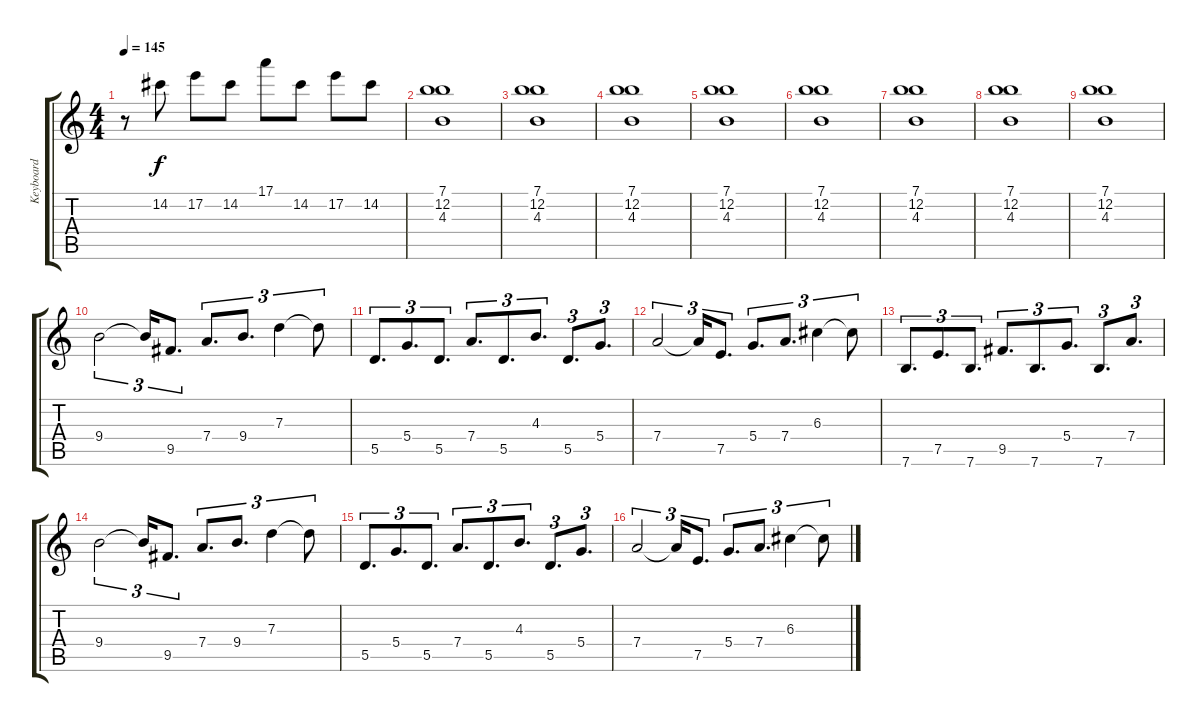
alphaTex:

\track ("Keyboard" "Keyboard") {instrument overdrivenguitar}
\staff {score tabs}
\tuning (E4 B3 G3 D3 A2 E2) {hide}
\ts (4 4)
\tempo 145
\clef g2
\ks c
r.8{dy f} 14.2.8 17.2.8 14.2.8 17.1.8 14.2.8 17.2.8 14.2.8 |
(7.1 12.2 4.3).1{instrument vibraphone} |
(7.1 12.2 4.3).1 |
(7.1 12.2 4.3).1 |
(7.1 12.2 4.3).1 |
(7.1 12.2 4.3).1 |
(7.1 12.2 4.3).1 |
(7.1 12.2 4.3).1 |
(7.1 12.2 4.3).1 |
9.4.2{tu (3 2) balance 4 instrument overdrivenguitar} 9.4{t}.16{tu (3 2)} 9.5.8{d tu (3 2)} 7.4.8{d tu (3 2)} 9.4.8{d tu (3 2)} 7.3.4{tu (3 2)} 7.3{t}.8{tu (3 2)} |
5.5.8{d tu (3 2)} 5.4.8{d tu (3 2)} 5.5.8{d tu (3 2)} 7.4.8{d tu (3 2)} 5.5.8{d tu (3 2)} 4.3.8{d tu (3 2)} 5.5.8{d tu (3 2)} 5.4.8{d tu (3 2)} |
7.4.2{tu (3 2)} 7.4{t}.16{tu (3 2)} 7.5.8{d tu (3 2)} 5.4.8{d tu (3 2)} 7.4.8{d tu (3 2)} 6.3.4{tu (3 2)} 6.3{t}.8{tu (3 2)} |
7.6.8{d tu (3 2)} 7.5.8{d tu (3 2)} 7.6.8{d tu (3 2)} 9.5.8{d tu (3 2)} 7.6.8{d tu (3 2)} 5.4.8{d tu (3 2)} 7.6.8{d tu (3 2)} 7.4.8{d tu (3 2)} |
9.4.2{tu (3 2)} 9.4{t}.16{tu (3 2)} 9.5.8{d tu (3 2)} 7.4.8{d tu (3 2)} 9.4.8{d tu (3 2)} 7.3.4{tu (3 2)} 7.3{t}.8{tu (3 2)} |
5.5.8{d tu (3 2)} 5.4.8{d tu (3 2)} 5.5.8{d tu (3 2)} 7.4.8{d tu (3 2)} 5.5.8{d tu (3 2)} 4.3.8{d tu (3 2)} 5.5.8{d tu (3 2)} 5.4.8{d tu (3 2)} |
7.4.2{tu (3 2)} 7.4{t}.16{tu (3 2)} 7.5.8{d tu (3 2)} 5.4.8{d tu (3 2)} 7.4.8{d tu (3 2)} 6.3.4{tu (3 2)} 6.3{t}.8{tu (3 2)}
